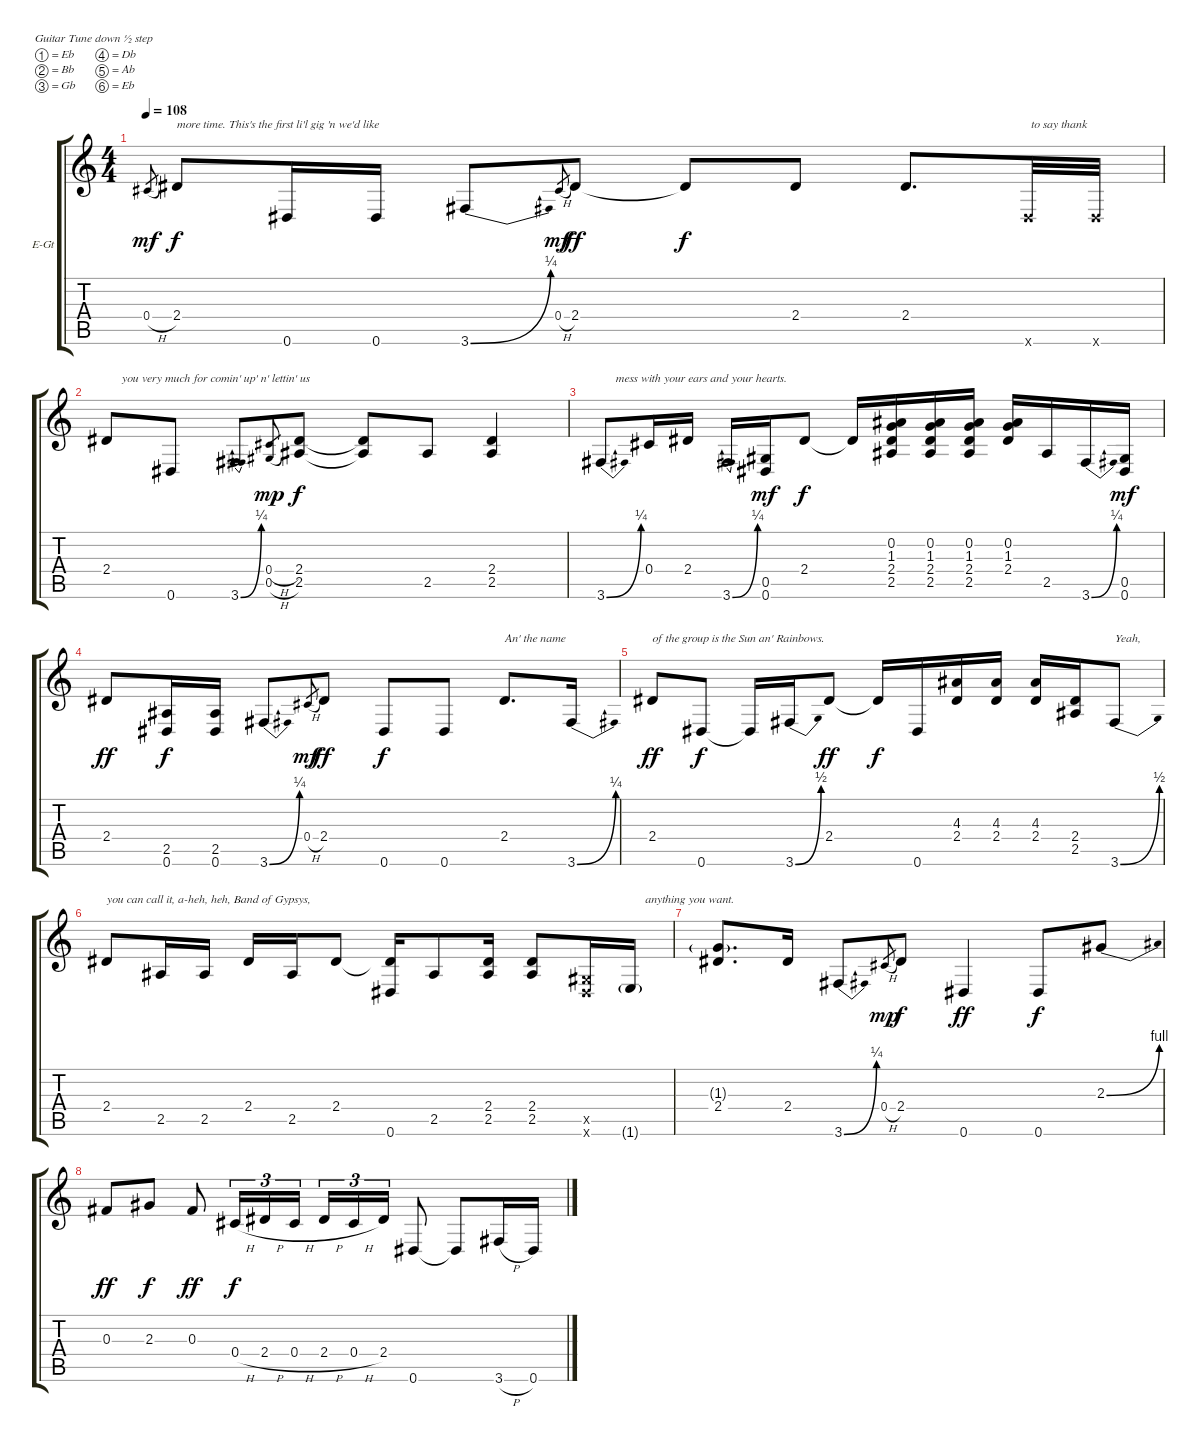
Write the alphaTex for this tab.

\bracketExtendMode groupsimilarinstruments
\firstSystemTrackNameOrientation horizontal
\otherSystemsTrackNameOrientation horizontal
\track ("Guitar (Jimi Hendrix)" "E-Gt") {instrument overdrivenguitar}
\staff {score tabs}
\tuning (Eb4 Bb3 Gb3 Db3 Ab2 Eb2)
\ts (4 4)
\tempo 108
\clef g2
\ks c
0.4{h}.8{gr dy mf} 2.4.8{txt "more time. This's the first li'l gig 'n we'd like" dy f} 0.6.16 0.6.16 3.6{be (bend 0 0 60 1)}.8 0.4{h}.8{gr dy mf} 2.4.8{dy ff} 2.4{t}.8{dy f} 2.4.8 2.4.8{d} 0.6{x}.32{txt " to say thank"} 0.6{x}.32 |
2.4.8{txt "     you very much for comin' up' n' lettin' us"} 0.6.8 3.6{be (bend 0 0 60 1)}.8 (0.4{h} 0.5{h}).8{gr dy mp} (2.4 2.5).8{dy f} (2.4{t} 2.5{t}).8 2.5.8 (2.4 2.5).4 |
3.6{be (bend 0 0 60 1)}.8{txt "     mess with your ears and your hearts."} 0.4.16 2.4.16 3.6{be (bend 0 0 60 1)}.16 (0.5 0.6).16{dy mf} 2.4.8{dy f} 2.4{t}.16 (0.2 1.3 2.4 2.5).16 (0.2 1.3 2.4 2.5).16 (0.2 1.3 2.4 2.5).16 (0.2 1.3 2.4).16 2.5.16 3.6{be (bend 0 0 60 1)}.16 (0.5 0.6).16{dy mf} |
2.4.8{dy ff} (2.5 0.6).16{dy f} (2.5 0.6).16 3.6{be (bend 0 0 60 1)}.8 0.4{h}.8{gr dy mf} 2.4.8{dy ff} 0.6.8{dy f} 0.6.8 2.4.8{d txt "An' the name"} 3.6{be (bend 0 0 60 1)}.16 |
2.4.8{txt "of the group is the Sun an' Rainbows." dy ff} 0.6.8{dy f} 0.6{t}.16 3.6{be (bend 0 0 60 2)}.16 2.4.8{dy ff} 2.4{t}.16{dy f} 0.6.16 (4.3 2.4).16 (4.3 2.4).16 (4.3 2.4).16 (2.4 2.5).16 3.6{be (bend 0 0 60 2)}.8{txt "Yeah,"} |
2.4.8{txt "you can call it, a-heh, heh, Band of Gypsys,"} 2.5.16 2.5.16 2.4.16 2.5.16 2.4.8 (2.4{t} 0.6).16 2.5.8 (2.4 2.5).16 (2.4 2.5).8 (0.5{x} 0.6{x}).16 1.6{g}.16{txt "     anything you want."} |
(1.3{g} 2.4).8{d} 2.4.16 3.6{be (bend 0 0 60 1)}.8 0.4{h}.8{gr dy mp} 2.4.8{dy f} 0.6.4{dy ff} 0.6.8{dy f} 2.3{be (bend 0 0 60 4)}.8 |
0.3.8{dy ff} 2.3.8{dy f} 0.3.8{dy ff} 0.4{h}.16{tu (3 2) dy f} 2.4{h}.16{tu (3 2)} 0.4{h}.16{tu (3 2)} 2.4{h}.16{tu (3 2)} 0.4{h}.16{tu (3 2)} 2.4.16{tu (3 2)} 0.6.8 0.6{t}.8 3.6{h}.16 0.6.16
